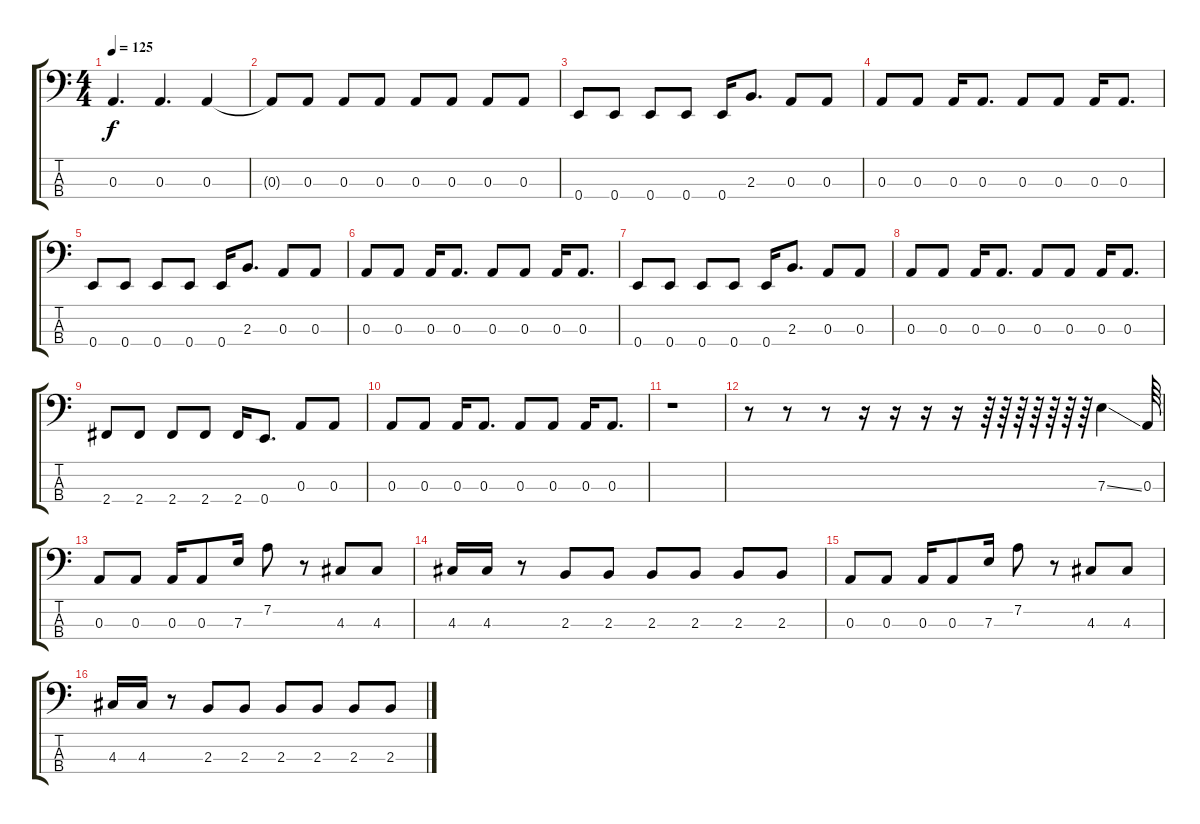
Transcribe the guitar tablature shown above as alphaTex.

\track "" {instrument electricbasspick}
\staff {score tabs}
\tuning (G2 D2 A1 E1) {hide}
\ts (4 4)
\tempo 125
\clef f4
\ks c
0.3.4{d dy f} 0.3.4{d} 0.3.4 |
0.3{t}.8 0.3.8 0.3.8 0.3.8 0.3.8 0.3.8 0.3.8 0.3.8 |
0.4.8 0.4.8 0.4.8 0.4.8 0.4.16 2.3.8{d} 0.3.8 0.3.8 |
0.3.8 0.3.8 0.3.16 0.3.8{d} 0.3.8 0.3.8 0.3.16 0.3.8{d} |
0.4.8 0.4.8 0.4.8 0.4.8 0.4.16 2.3.8{d} 0.3.8 0.3.8 |
0.3.8 0.3.8 0.3.16 0.3.8{d} 0.3.8 0.3.8 0.3.16 0.3.8{d} |
0.4.8 0.4.8 0.4.8 0.4.8 0.4.16 2.3.8{d} 0.3.8 0.3.8 |
0.3.8 0.3.8 0.3.16 0.3.8{d} 0.3.8 0.3.8 0.3.16 0.3.8{d} |
2.4.8 2.4.8 2.4.8 2.4.8 2.4.16 0.4.8{d} 0.3.8 0.3.8 |
0.3.8 0.3.8 0.3.16 0.3.8{d} 0.3.8 0.3.8 0.3.16 0.3.8{d} |
r.1 |
r.8 r.8 r.8 r.16 r.16 r.16 r.16 r.64 r.64 r.64 r.64 r.64 r.64 r.64 7.3{ss}.4 0.3.64 |
0.3.8 0.3.8 0.3.16 0.3.8 7.3.16 7.2.8 r.8 4.3.8 4.3.8 |
4.3.16 4.3.16 r.8 2.3.8 2.3.8 2.3.8 2.3.8 2.3.8 2.3.8 |
0.3.8 0.3.8 0.3.16 0.3.8 7.3.16 7.2.8 r.8 4.3.8 4.3.8 |
4.3.16 4.3.16 r.8 2.3.8 2.3.8 2.3.8 2.3.8 2.3.8 2.3.8
